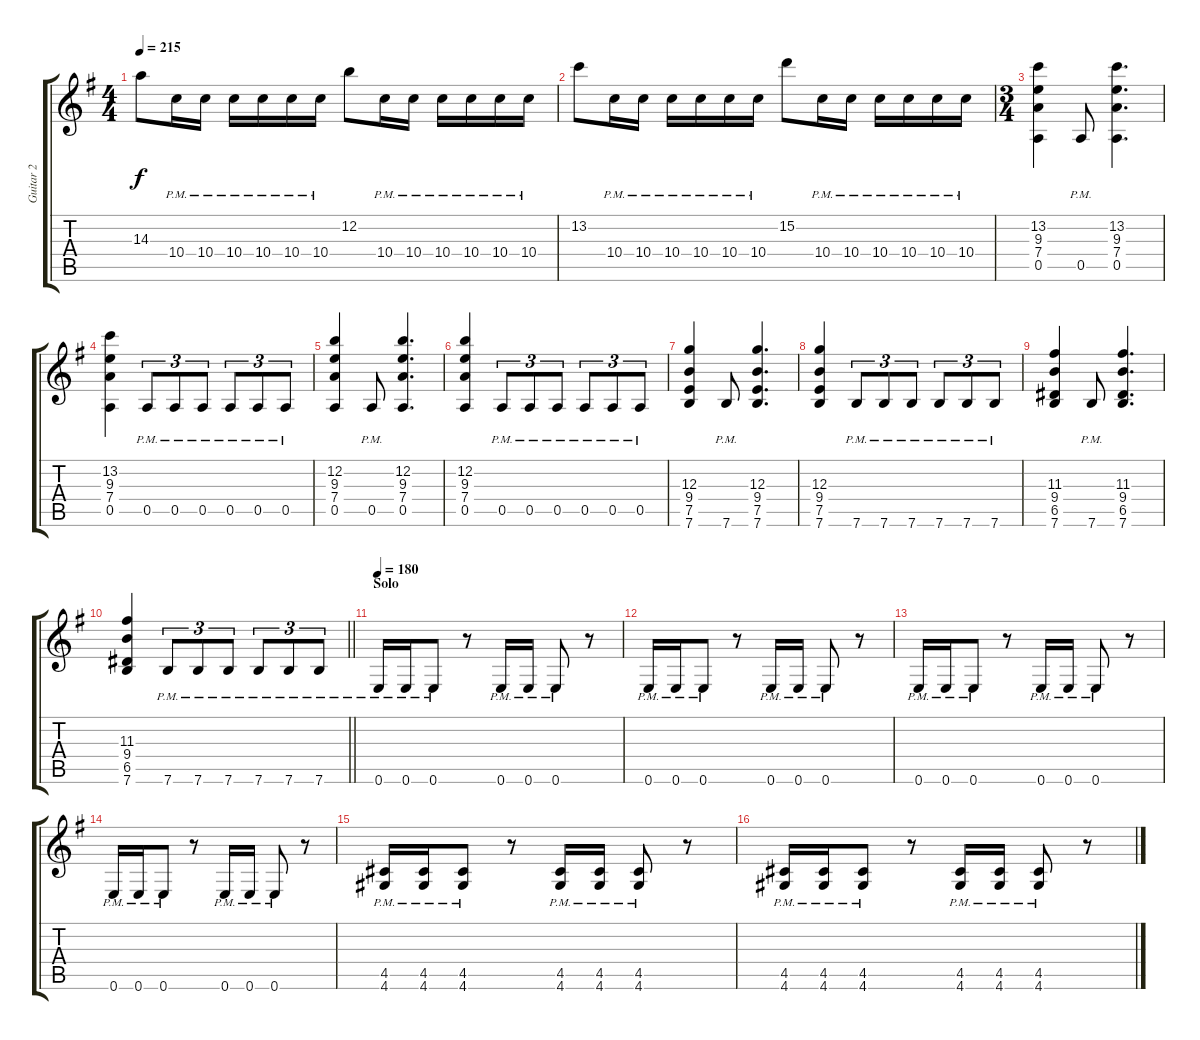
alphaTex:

\track ("Guitar 2" "Guitar 2") {instrument distortionguitar}
\staff {score tabs}
\tuning (E4 B3 G3 D3 A2 E2) {hide}
\ts (4 4)
\tempo 215
\clef g2
\ks eminor
14.3.8{dy f} 10.4{pm}.16 10.4{pm}.16 10.4{pm}.16 10.4{pm}.16 10.4{pm}.16 10.4{pm}.16 12.2.8 10.4{pm}.16 10.4{pm}.16 10.4{pm}.16 10.4{pm}.16 10.4{pm}.16 10.4{pm}.16 |
13.2.8 10.4{pm}.16 10.4{pm}.16 10.4{pm}.16 10.4{pm}.16 10.4{pm}.16 10.4{pm}.16 15.2.8 10.4{pm}.16 10.4{pm}.16 10.4{pm}.16 10.4{pm}.16 10.4{pm}.16 10.4{pm}.16 |
\ts (3 4)
(13.2 9.3 7.4 0.5).4 0.5{pm}.8 (13.2 9.3 7.4 0.5).4{d} |
(13.2 9.3 7.4 0.5).4 0.5{pm}.8{tu (3 2)} 0.5{pm}.8{tu (3 2)} 0.5{pm}.8{tu (3 2)} 0.5{pm}.8{tu (3 2)} 0.5{pm}.8{tu (3 2)} 0.5{pm}.8{tu (3 2)} |
(12.2 9.3 7.4 0.5).4 0.5{pm}.8 (12.2 9.3 7.4 0.5).4{d} |
(12.2 9.3 7.4 0.5).4 0.5{pm}.8{tu (3 2)} 0.5{pm}.8{tu (3 2)} 0.5{pm}.8{tu (3 2)} 0.5{pm}.8{tu (3 2)} 0.5{pm}.8{tu (3 2)} 0.5{pm}.8{tu (3 2)} |
(12.3 9.4 7.5 7.6).4 7.6{pm}.8 (12.3 9.4 7.5 7.6).4{d} |
(12.3 9.4 7.5 7.6).4 7.6{pm}.8{tu (3 2)} 7.6{pm}.8{tu (3 2)} 7.6{pm}.8{tu (3 2)} 7.6{pm}.8{tu (3 2)} 7.6{pm}.8{tu (3 2)} 7.6{pm}.8{tu (3 2)} |
(11.3 9.4 6.5 7.6).4 7.6{pm}.8 (11.3 9.4 6.5 7.6).4{d} |
\barLineRight lightlight
(11.3 9.4 6.5 7.6).4 7.6{pm}.8{tu (3 2)} 7.6{pm}.8{tu (3 2)} 7.6{pm}.8{tu (3 2)} 7.6{pm}.8{tu (3 2)} 7.6{pm}.8{tu (3 2)} 7.6{pm}.8{tu (3 2)} |
\section ("" "Solo")
\tempo 180
0.6{pm}.16 0.6{pm}.16 0.6{pm}.8 r.8 0.6{pm}.16 0.6{pm}.16 0.6{pm}.8 r.8 |
0.6{pm}.16 0.6{pm}.16 0.6{pm}.8 r.8 0.6{pm}.16 0.6{pm}.16 0.6{pm}.8 r.8 |
0.6{pm}.16 0.6{pm}.16 0.6{pm}.8 r.8 0.6{pm}.16 0.6{pm}.16 0.6{pm}.8 r.8 |
0.6{pm}.16 0.6{pm}.16 0.6{pm}.8 r.8 0.6{pm}.16 0.6{pm}.16 0.6{pm}.8 r.8 |
(4.5{pm} 4.6{pm}).16 (4.5{pm} 4.6{pm}).16 (4.5{pm} 4.6{pm}).8 r.8 (4.5{pm} 4.6{pm}).16 (4.5{pm} 4.6{pm}).16 (4.5{pm} 4.6{pm}).8 r.8 |
(4.5{pm} 4.6{pm}).16 (4.5{pm} 4.6{pm}).16 (4.5{pm} 4.6{pm}).8 r.8 (4.5{pm} 4.6{pm}).16 (4.5{pm} 4.6{pm}).16 (4.5{pm} 4.6{pm}).8 r.8
